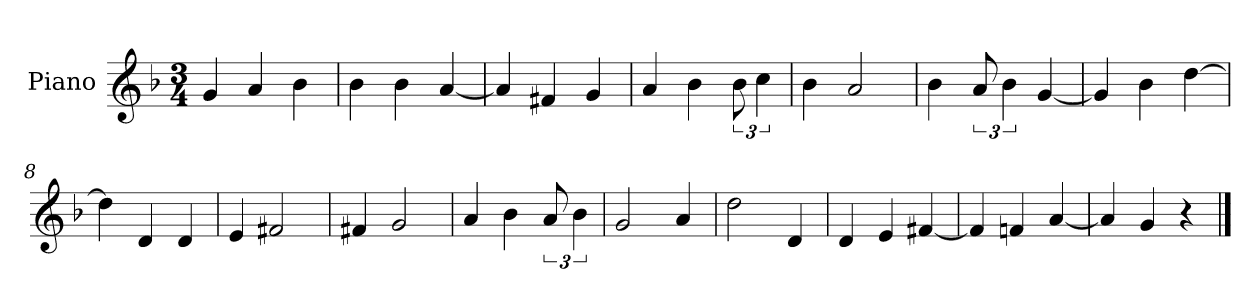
**kern
*part1
*staff1
*I"Piano
*I'P-no
*clefG2
*k[b-]
*M3/4
*MM181
=1
4g/
4a/
4b-\
=2
4b-\
4b-\
[4a/
=3
4a/]
4f#X/
4g/
=4
4a/
4b-\
12b-\
6cc\
=5
4b-\
2a/
=6
4b-\
12a/
6b-\
[4g/
=7
4g/]
4b-\
[4dd\
=8
4dd\]
4d/
4d/
=9
4e/
2f#X/
=10
4f#X/
2g/
!!LO:LB:g=z
=11
4a/
4b-\
12a/
6b-\
=12
2g/
4a/
=13
2dd\
4d/
=14
4d/
4e/
[4f#X/
=15
4f#/]
4fn/
[4a/
=16
4a/]
4g/
4r
==
*-
